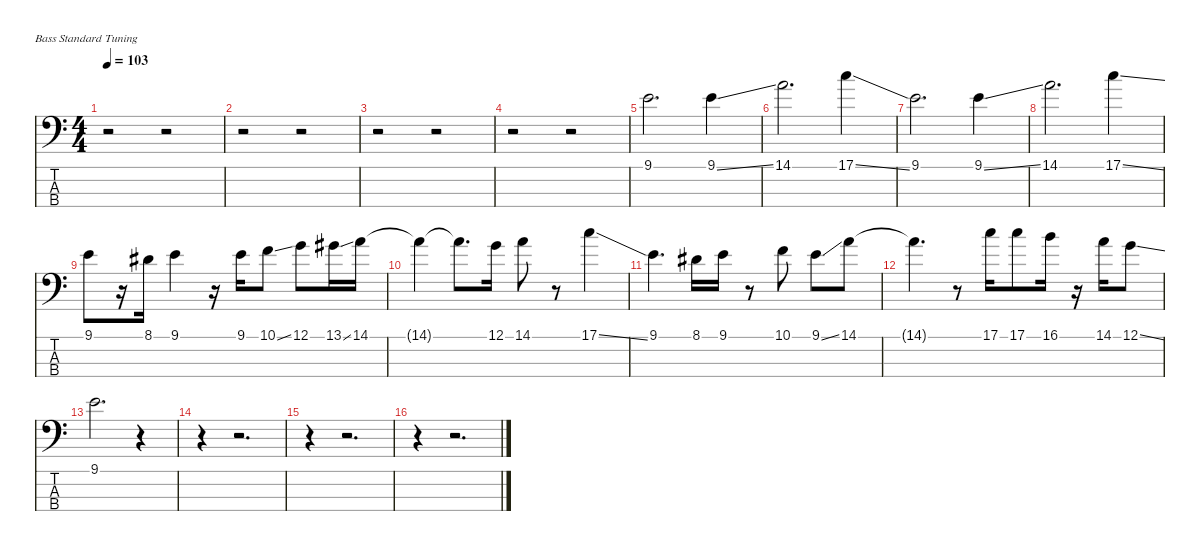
\defaultSystemsLayout 4
\hideDynamics
\bracketExtendMode nobrackets
\singleTrackTrackNamePolicy hidden
\multiTrackTrackNamePolicy hidden
\otherSystemsTrackNameOrientation horizontal
\track ("Bass 1" "fl.bs.") {instrument fretlessbass}
\staff {score tabs}
\tuning (G2 D2 A1 E1)
\ts (4 4)
\tempo 103
\clef f4
\ks c
r.2{dy f beam Down} r.2{beam Down} |
r.2{beam Down} r.2{beam Down} |
r.2{beam Down} r.2{beam Down} |
r.2{beam Down} r.2{beam Down} |
9.1.2{d beam Down} 9.1{ss}.4{beam Down} |
14.1.2{d beam Down} 17.1{ss}.4{beam Down} |
9.1.2{d beam Down} 9.1{ss}.4{beam Down} |
14.1.2{d beam Down} 17.1{ss}.4{beam Down} |
9.1.8{beam Down} r.16{beam Down} 8.1{acc #}.16{beam Down} 9.1.4{beam Down} r.16{beam Down} 9.1.16{beam Down} 10.1{ss}.8{beam Down} 12.1.8{beam Down} 13.1{ss acc #}.16{beam Down} 14.1.16{beam Down} |
14.1{t}.4{beam Down} 14.1{t}.8{d beam Down} 12.1.16{beam Down} 14.1.8{beam Down} r.8{beam Down} 17.1{ss}.4{beam Down} |
9.1.4{d beam Down} 8.1{acc #}.16{beam Down} 9.1.16{beam Down} r.8{beam Down} 10.1.8{beam Down} 9.1{ss}.8{beam Down} 14.1.8{beam Down} |
14.1{t}.4{d beam Down} r.8{beam Down} 17.1.16{beam Down} 17.1.8{beam Down} 16.1.16{beam Down} r.16{beam Down} 14.1.16{beam Down} 12.1{ss}.8{beam Down} |
9.1.2{d beam Down} r.4{beam Down} |
r.4{beam Down} r.2{d beam Down} |
r.4{beam Down} r.2{d beam Down} |
r.4{beam Down} r.2{d beam Down}
